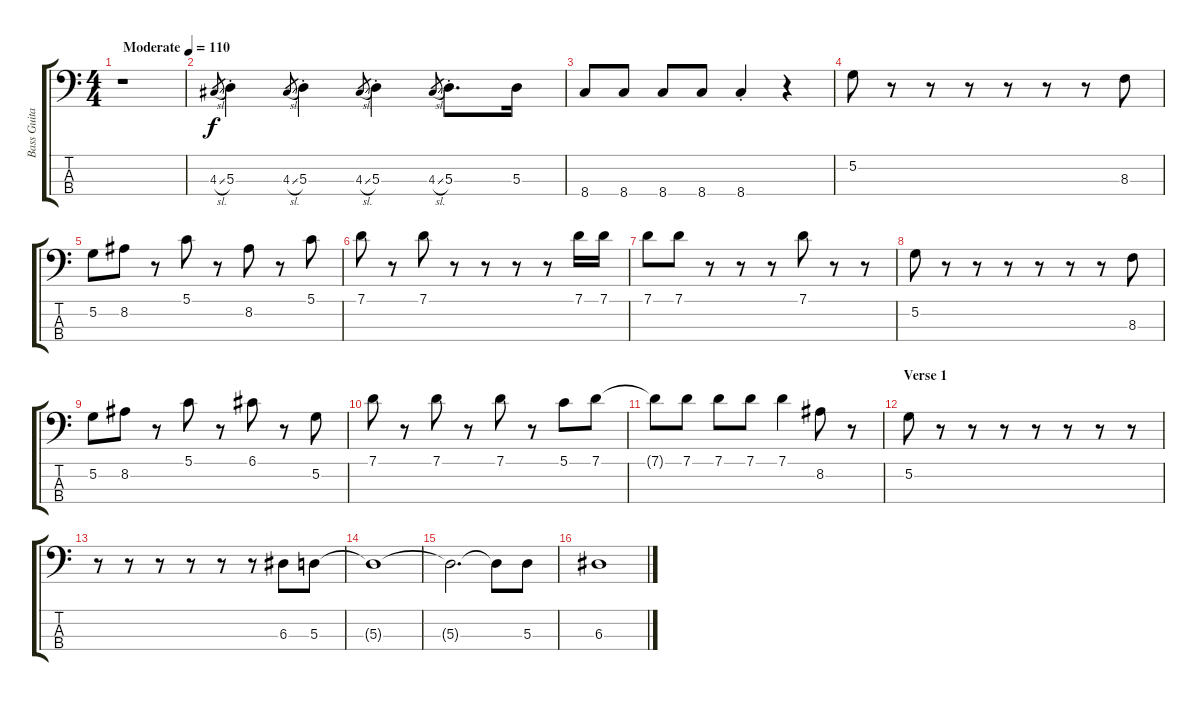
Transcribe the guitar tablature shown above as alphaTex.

\track ("Bass Guitar" "Bass Guita") {instrument electricbasspick}
\staff {score tabs}
\tuning (G2 D2 A1 E1) {hide}
\ts (4 4)
\tempo (110 "Moderate")
\clef f4
\ks c
r.1{dy f instrument electricbasspick} |
4.3{sl}.8{gr} 5.3{st}.4 4.3{sl}.8{gr} 5.3{st}.4 4.3{sl}.8{gr} 5.3{st}.4 4.3{sl}.8{gr} 5.3{st}.8{d} 5.3.16 |
8.4.8 8.4.8 8.4.8 8.4.8 8.4{st}.4 r.4 |
5.2.8 r.8 r.8 r.8 r.8 r.8 r.8 8.3.8 |
5.2.8 8.2.8 r.8 5.1.8 r.8 8.2.8 r.8 5.1.8 |
7.1.8 r.8 7.1.8 r.8 r.8 r.8 r.8 7.1.16 7.1.16 |
7.1.8 7.1.8 r.8 r.8 r.8 7.1.8 r.8 r.8 |
5.2.8 r.8 r.8 r.8 r.8 r.8 r.8 8.3.8 |
5.2.8 8.2.8 r.8 5.1.8 r.8 6.1.8 r.8 5.2.8 |
7.1.8 r.8 7.1.8 r.8 7.1.8 r.8 5.1.8 7.1.8 |
7.1{t}.8 7.1.8 7.1.8 7.1.8 7.1.4 8.2.8 r.8 |
\section ("" "Verse 1")
5.2.8 r.8 r.8 r.8 r.8 r.8 r.8 r.8 |
r.8 r.8 r.8 r.8 r.8 r.8 6.3.8 5.3.8 |
5.3{t}.1 |
5.3{t}.2{d} 5.3{t}.8 5.3.8 |
6.3.1
